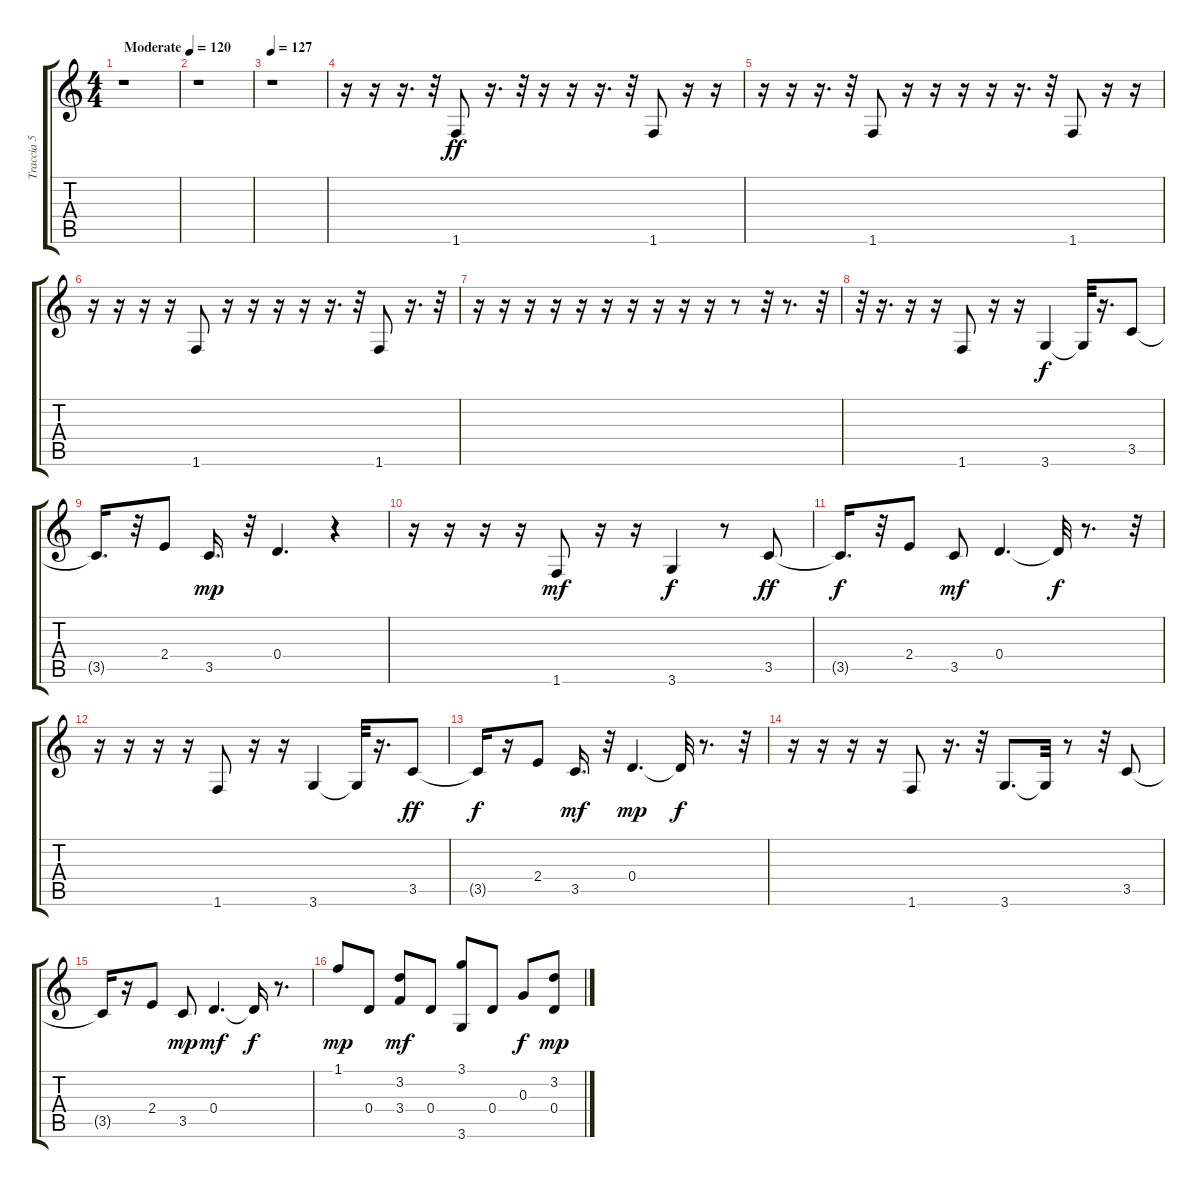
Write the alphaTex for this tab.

\track ("Traccia 5" "Traccia 5") {instrument electricguitarclean}
\staff {score tabs}
\tuning (E4 B3 G3 D3 A2 E2) {hide}
\ts (4 4)
\tempo (120 "Moderate")
\clef g2
\ks c
r.1{dy ff instrument electricguitarclean} |
r.1 |
\tempo 127
r.1 |
r.16 r.16 r.16{d} r.32 1.6.8 r.16{d} r.32 r.16 r.16 r.16{d} r.32 1.6.8 r.16 r.16 |
r.16 r.16 r.16{d} r.32 1.6.8 r.16 r.16 r.16 r.16 r.16{d} r.32 1.6.8 r.16 r.16 |
r.16 r.16 r.16 r.16 1.6.8 r.16 r.16 r.16 r.16 r.16{d} r.32 1.6.8 r.16{d} r.32 |
r.16 r.16 r.16 r.16 r.16 r.16 r.16 r.16 r.16 r.16 r.8 r.32 r.8{d} r.32 |
r.32 r.16{d} r.16 r.16 1.6.8 r.16 r.16 3.6.4{dy f} 3.6{t}.32 r.16{d} 3.5.8 |
3.5{t}.16{d} r.32 2.4.8 3.5.16{d dy mp} r.32 0.4.4{d} r.4 |
r.16 r.16 r.16 r.16 1.6.8{dy mf} r.16 r.16 3.6.4{dy f} r.8 3.5.8{dy ff} |
3.5{t}.16{d dy f} r.32 2.4.8 3.5.8{dy mf} 0.4.4{d} 0.4{t}.32{dy f} r.8{d} r.32 |
r.16 r.16 r.16 r.16 1.6.8 r.16 r.16 3.6.4 3.6{t}.32 r.16{d} 3.5.8{dy ff} |
3.5{t}.16{dy f} r.16 2.4.8 3.5.16{d dy mf} r.32 0.4.4{d dy mp} 0.4{t}.32{dy f} r.8{d} r.32 |
r.16 r.16 r.16 r.16 1.6.8 r.16{d} r.32 3.6.8{d} 3.6{t}.32 r.8 r.32 3.5.8 |
3.5{t}.16 r.16 2.4.8 3.5.8{dy mp} 0.4.4{d dy mf} 0.4{t}.16{dy f} r.8{d} |
1.1.8{dy mp} 0.4.8 (3.2 3.4).8{dy mf} 0.4.8 (3.1 3.6).8 0.4.8 0.3.8{dy f} (3.2 0.4).8{dy mp}
